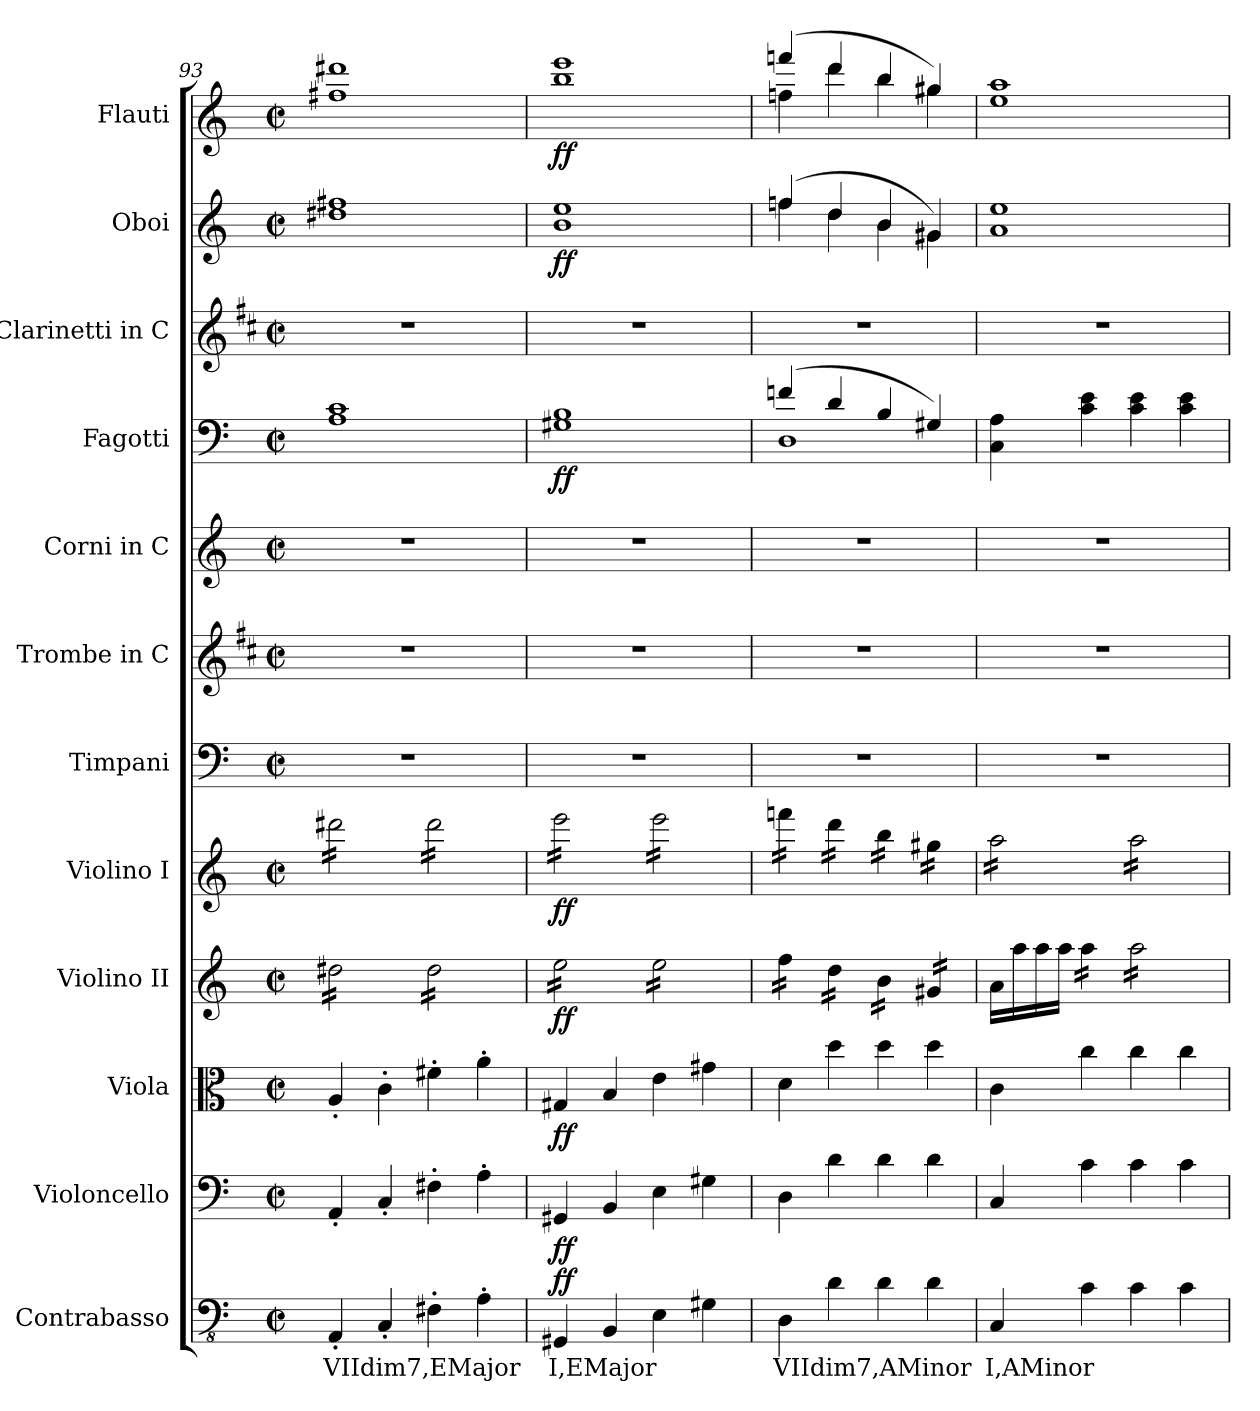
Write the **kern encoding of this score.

**kern	**text	**dynam	**kern	**dynam	**kern	**dynam	**kern	**dynam	**kern	**dynam	**kern	**kern	**kern	**kern	**dynam	**kern	**kern	**dynam	**kern	**dynam
*part12	*part12	*part12	*part11	*part11	*part10	*part10	*part9	*part9	*part8	*part8	*part7	*part6	*part5	*part4	*part4	*part3	*part2	*part2	*part1	*part1
*staff12	*staff12	*staff12	*staff11	*staff11	*staff10	*staff10	*staff9	*staff9	*staff8	*staff8	*staff7	*staff6	*staff5	*staff4	*staff4	*staff3	*staff2	*staff2	*staff1	*staff1
*I"Contrabasso	*	*	*I"Violoncello	*	*I"Viola	*	*I"Violino II	*	*I"Violino I	*	*I"Timpani	*I"Trombe in C	*I"Corni in C	*I"Fagotti	*	*I"Clarinetti in C	*I"Oboi	*	*I"Flauti	*
*	*	*	*	*	*	*	*	*	*	*	*I'Timp.	*I'Tr.	*I'Cor.	*I'Fag.	*	*I'Cl.	*I'Ob.	*	*I'Fl.	*
*clefFv4	*	*	*clefF4	*	*clefC3	*	*clefG2	*	*clefG2	*	*clefF4	*clefG2	*clefG2	*clefF4	*	*clefG2	*clefG2	*	*clefG2	*
*	*	*	*	*	*	*	*	*	*	*	*	*ITrd1c2	*ITrd7c12	*	*	*ITrd1c2	*	*	*	*
*k[]	*	*	*k[]	*	*k[]	*	*k[]	*	*k[]	*	*k[]	*k[]	*k[]	*k[]	*	*k[]	*k[]	*	*k[]	*
*M2/2	*	*	*M2/2	*	*M2/2	*	*M2/2	*	*M2/2	*	*M2/2	*M2/2	*M2/2	*M2/2	*	*M2/2	*M2/2	*	*M2/2	*
*met(c|)	*	*	*met(c|)	*	*met(c|)	*	*met(c|)	*	*met(c|)	*	*met(c|)	*met(c|)	*met(c|)	*met(c|)	*	*met(c|)	*met(c|)	*	*met(c|)	*
=93	=93	=93	=93	=93	=93	=93	=93	=93	=93	=93	=93	=93	=93	=93	=93	=93	=93	=93	=93	=93
*	*	*	*	*	*	*	*tremolo	*	*	*	*	*	*	*	*	*	*	*	*	*
*	*	*	*	*	*	*	*	*	*tremolo	*	*	*	*	*	*	*	*	*	*	*
4AAA'/	VIIdim7,EMajor	.	4AA'/	.	4A'/	.	16dd#X\LL	.	16ddd#X\LL	.	1r	1r	1r	1A 1c	.	1r	1dd#X 1ff#X	.	1ff#X 1ddd#X	.
.	.	.	.	.	.	.	16dd#X\	.	16ddd#X\	.	.	.	.	.	.	.	.	.	.	.
.	.	.	.	.	.	.	16dd#X\	.	16ddd#X\	.	.	.	.	.	.	.	.	.	.	.
.	.	.	.	.	.	.	16dd#X\	.	16ddd#X\	.	.	.	.	.	.	.	.	.	.	.
4CC'/	.	.	4C'/	.	4c'\	.	16dd#X\	.	16ddd#X\	.	.	.	.	.	.	.	.	.	.	.
.	.	.	.	.	.	.	16dd#X\	.	16ddd#X\	.	.	.	.	.	.	.	.	.	.	.
.	.	.	.	.	.	.	16dd#X\	.	16ddd#X\	.	.	.	.	.	.	.	.	.	.	.
.	.	.	.	.	.	.	16dd#X\JJ	.	16ddd#X\JJ	.	.	.	.	.	.	.	.	.	.	.
4FF#X'\	.	.	4F#X'\	.	4f#X'\	.	16dd#\LL	.	16ddd#\LL	.	.	.	.	.	.	.	.	.	.	.
.	.	.	.	.	.	.	16dd#\	.	16ddd#\	.	.	.	.	.	.	.	.	.	.	.
.	.	.	.	.	.	.	16dd#\	.	16ddd#\	.	.	.	.	.	.	.	.	.	.	.
.	.	.	.	.	.	.	16dd#\	.	16ddd#\	.	.	.	.	.	.	.	.	.	.	.
4AA'\	.	.	4A'\	.	4a'\	.	16dd#\	.	16ddd#\	.	.	.	.	.	.	.	.	.	.	.
.	.	.	.	.	.	.	16dd#\	.	16ddd#\	.	.	.	.	.	.	.	.	.	.	.
.	.	.	.	.	.	.	16dd#\	.	16ddd#\	.	.	.	.	.	.	.	.	.	.	.
.	.	.	.	.	.	.	16dd#\JJ	.	16ddd#\JJ	.	.	.	.	.	.	.	.	.	.	.
!!LO:PB:g=z
=94	=94	=94	=94	=94	=94	=94	=94	=94	=94	=94	=94	=94	=94	=94	=94	=94	=94	=94	=94	=94
!	!	!LO:DY:b	!	!LO:DY:b	!	!LO:DY:b	!	!LO:DY:b	!	!LO:DY:b	!	!	!	!	!LO:DY:b	!	!	!LO:DY:b	!	!LO:DY:b
4GGG#X/	I,EMajor	ff	4GG#X/	ff	4G#X/	ff	16ee\LL	ff	16eee\LL	ff	1r	1r	1r	1G#X 1B	ff	1r	1b 1ee	ff	1bb 1eee	ff
.	.	.	.	.	.	.	16ee\	.	16eee\	.	.	.	.	.	.	.	.	.	.	.
.	.	.	.	.	.	.	16ee\	.	16eee\	.	.	.	.	.	.	.	.	.	.	.
.	.	.	.	.	.	.	16ee\	.	16eee\	.	.	.	.	.	.	.	.	.	.	.
4BBB/	.	.	4BB/	.	4B/	.	16ee\	.	16eee\	.	.	.	.	.	.	.	.	.	.	.
.	.	.	.	.	.	.	16ee\	.	16eee\	.	.	.	.	.	.	.	.	.	.	.
.	.	.	.	.	.	.	16ee\	.	16eee\	.	.	.	.	.	.	.	.	.	.	.
.	.	.	.	.	.	.	16ee\JJ	.	16eee\JJ	.	.	.	.	.	.	.	.	.	.	.
4EE\	.	.	4E\	.	4e\	.	16ee\LL	.	16eee\LL	.	.	.	.	.	.	.	.	.	.	.
.	.	.	.	.	.	.	16ee\	.	16eee\	.	.	.	.	.	.	.	.	.	.	.
.	.	.	.	.	.	.	16ee\	.	16eee\	.	.	.	.	.	.	.	.	.	.	.
.	.	.	.	.	.	.	16ee\	.	16eee\	.	.	.	.	.	.	.	.	.	.	.
4GG#X\	.	.	4G#X\	.	4g#X\	.	16ee\	.	16eee\	.	.	.	.	.	.	.	.	.	.	.
.	.	.	.	.	.	.	16ee\	.	16eee\	.	.	.	.	.	.	.	.	.	.	.
.	.	.	.	.	.	.	16ee\	.	16eee\	.	.	.	.	.	.	.	.	.	.	.
.	.	.	.	.	.	.	16ee\JJ	.	16eee\JJ	.	.	.	.	.	.	.	.	.	.	.
=95	=95	=95	=95	=95	=95	=95	=95	=95	=95	=95	=95	=95	=95	=95	=95	=95	=95	=95	=95	=95
*	*	*	*	*	*	*	*	*	*	*	*	*	*	*^	*	*	*^	*	*^	*
4DD\	VIIdim7,AMinor	.	4D\	.	4d\	.	16ff\LL	.	16fffn\LL	.	1r	1r	1r	(4fn/	1D	.	1r	(4ffn/	4ff\	.	(4fffn/	4ffn\	.
.	.	.	.	.	.	.	16ff\	.	16fffn\	.	.	.	.	.	.	.	.	.	.	.	.	.	.
.	.	.	.	.	.	.	16ff\	.	16fffn\	.	.	.	.	.	.	.	.	.	.	.	.	.	.
.	.	.	.	.	.	.	16ff\JJ	.	16fffn\JJ	.	.	.	.	.	.	.	.	.	.	.	.	.	.
4D\	.	.	4d\	.	4dd\	.	16dd\LL	.	16ddd\LL	.	.	.	.	4d/	.	.	.	4dd/	4dd\	.	4ddd/	4ddd\	.
.	.	.	.	.	.	.	16dd\	.	16ddd\	.	.	.	.	.	.	.	.	.	.	.	.	.	.
.	.	.	.	.	.	.	16dd\	.	16ddd\	.	.	.	.	.	.	.	.	.	.	.	.	.	.
.	.	.	.	.	.	.	16dd\JJ	.	16ddd\JJ	.	.	.	.	.	.	.	.	.	.	.	.	.	.
4D\	.	.	4d\	.	4dd\	.	16b\LL	.	16bb\LL	.	.	.	.	4B/	.	.	.	4b/	4b\	.	4bb/	4bb\	.
.	.	.	.	.	.	.	16b\	.	16bb\	.	.	.	.	.	.	.	.	.	.	.	.	.	.
.	.	.	.	.	.	.	16b\	.	16bb\	.	.	.	.	.	.	.	.	.	.	.	.	.	.
.	.	.	.	.	.	.	16b\JJ	.	16bb\JJ	.	.	.	.	.	.	.	.	.	.	.	.	.	.
4D\	.	.	4d\	.	4dd\	.	16g#X/LL	.	16gg#X\LL	.	.	.	.	4G#X/)	.	.	.	4g#X/)	4g#\	.	4gg#X/)	4gg#\	.
.	.	.	.	.	.	.	16g#X/	.	16gg#X\	.	.	.	.	.	.	.	.	.	.	.	.	.	.
.	.	.	.	.	.	.	16g#X/	.	16gg#X\	.	.	.	.	.	.	.	.	.	.	.	.	.	.
.	.	.	.	.	.	.	16g#X/JJ	.	16gg#X\JJ	.	.	.	.	.	.	.	.	.	.	.	.	.	.
*	*	*	*	*	*	*	*Xtremolo	*	*	*	*	*	*	*	*	*	*	*	*	*	*	*	*
*	*	*	*	*	*	*	*	*	*	*	*	*	*	*	*	*	*	*v	*v	*	*	*	*
*	*	*	*	*	*	*	*	*	*	*	*	*	*	*v	*v	*	*	*	*	*v	*v	*
!!LO:PB:g=z
=96	=96	=96	=96	=96	=96	=96	=96	=96	=96	=96	=96	=96	=96	=96	=96	=96	=96	=96	=96	=96
4CC/	I,AMinor	.	4C/	.	4c\	.	16a\LL	.	16aa\LL	.	1r	1r	1r	4C\ 4A\	.	1r	1a 1ee	.	1ee 1aa	.
.	.	.	.	.	.	.	16aa\	.	16aa\	.	.	.	.	.	.	.	.	.	.	.
.	.	.	.	.	.	.	16aa\	.	16aa\	.	.	.	.	.	.	.	.	.	.	.
.	.	.	.	.	.	.	16aa\JJ	.	16aa\	.	.	.	.	.	.	.	.	.	.	.
*	*	*	*	*	*	*	*tremolo	*	*	*	*	*	*	*	*	*	*	*	*	*
4C\	.	.	4c\	.	4cc\	.	16aa\LL	.	16aa\	.	.	.	.	4c\ 4e\	.	.	.	.	.	.
.	.	.	.	.	.	.	16aa\	.	16aa\	.	.	.	.	.	.	.	.	.	.	.
.	.	.	.	.	.	.	16aa\	.	16aa\	.	.	.	.	.	.	.	.	.	.	.
.	.	.	.	.	.	.	16aa\JJ	.	16aa\JJ	.	.	.	.	.	.	.	.	.	.	.
4C\	.	.	4c\	.	4cc\	.	16aa\LL	.	16aa\LL	.	.	.	.	4c\ 4e\	.	.	.	.	.	.
.	.	.	.	.	.	.	16aa\	.	16aa\	.	.	.	.	.	.	.	.	.	.	.
.	.	.	.	.	.	.	16aa\	.	16aa\	.	.	.	.	.	.	.	.	.	.	.
.	.	.	.	.	.	.	16aa\	.	16aa\	.	.	.	.	.	.	.	.	.	.	.
4C\	.	.	4c\	.	4cc\	.	16aa\	.	16aa\	.	.	.	.	4c\ 4e\	.	.	.	.	.	.
.	.	.	.	.	.	.	16aa\	.	16aa\	.	.	.	.	.	.	.	.	.	.	.
.	.	.	.	.	.	.	16aa\	.	16aa\	.	.	.	.	.	.	.	.	.	.	.
.	.	.	.	.	.	.	16aa\JJ	.	16aa\JJ	.	.	.	.	.	.	.	.	.	.	.
*	*	*	*	*	*	*	*	*	*Xtremolo	*	*	*	*	*	*	*	*	*	*	*
*	*	*	*	*	*	*	*Xtremolo	*	*	*	*	*	*	*	*	*	*	*	*	*
=	=	=	=	=	=	=	=	=	=	=	=	=	=	=	=	=	=	=	=	=
*-	*-	*-	*-	*-	*-	*-	*-	*-	*-	*-	*-	*-	*-	*-	*-	*-	*-	*-	*-	*-
